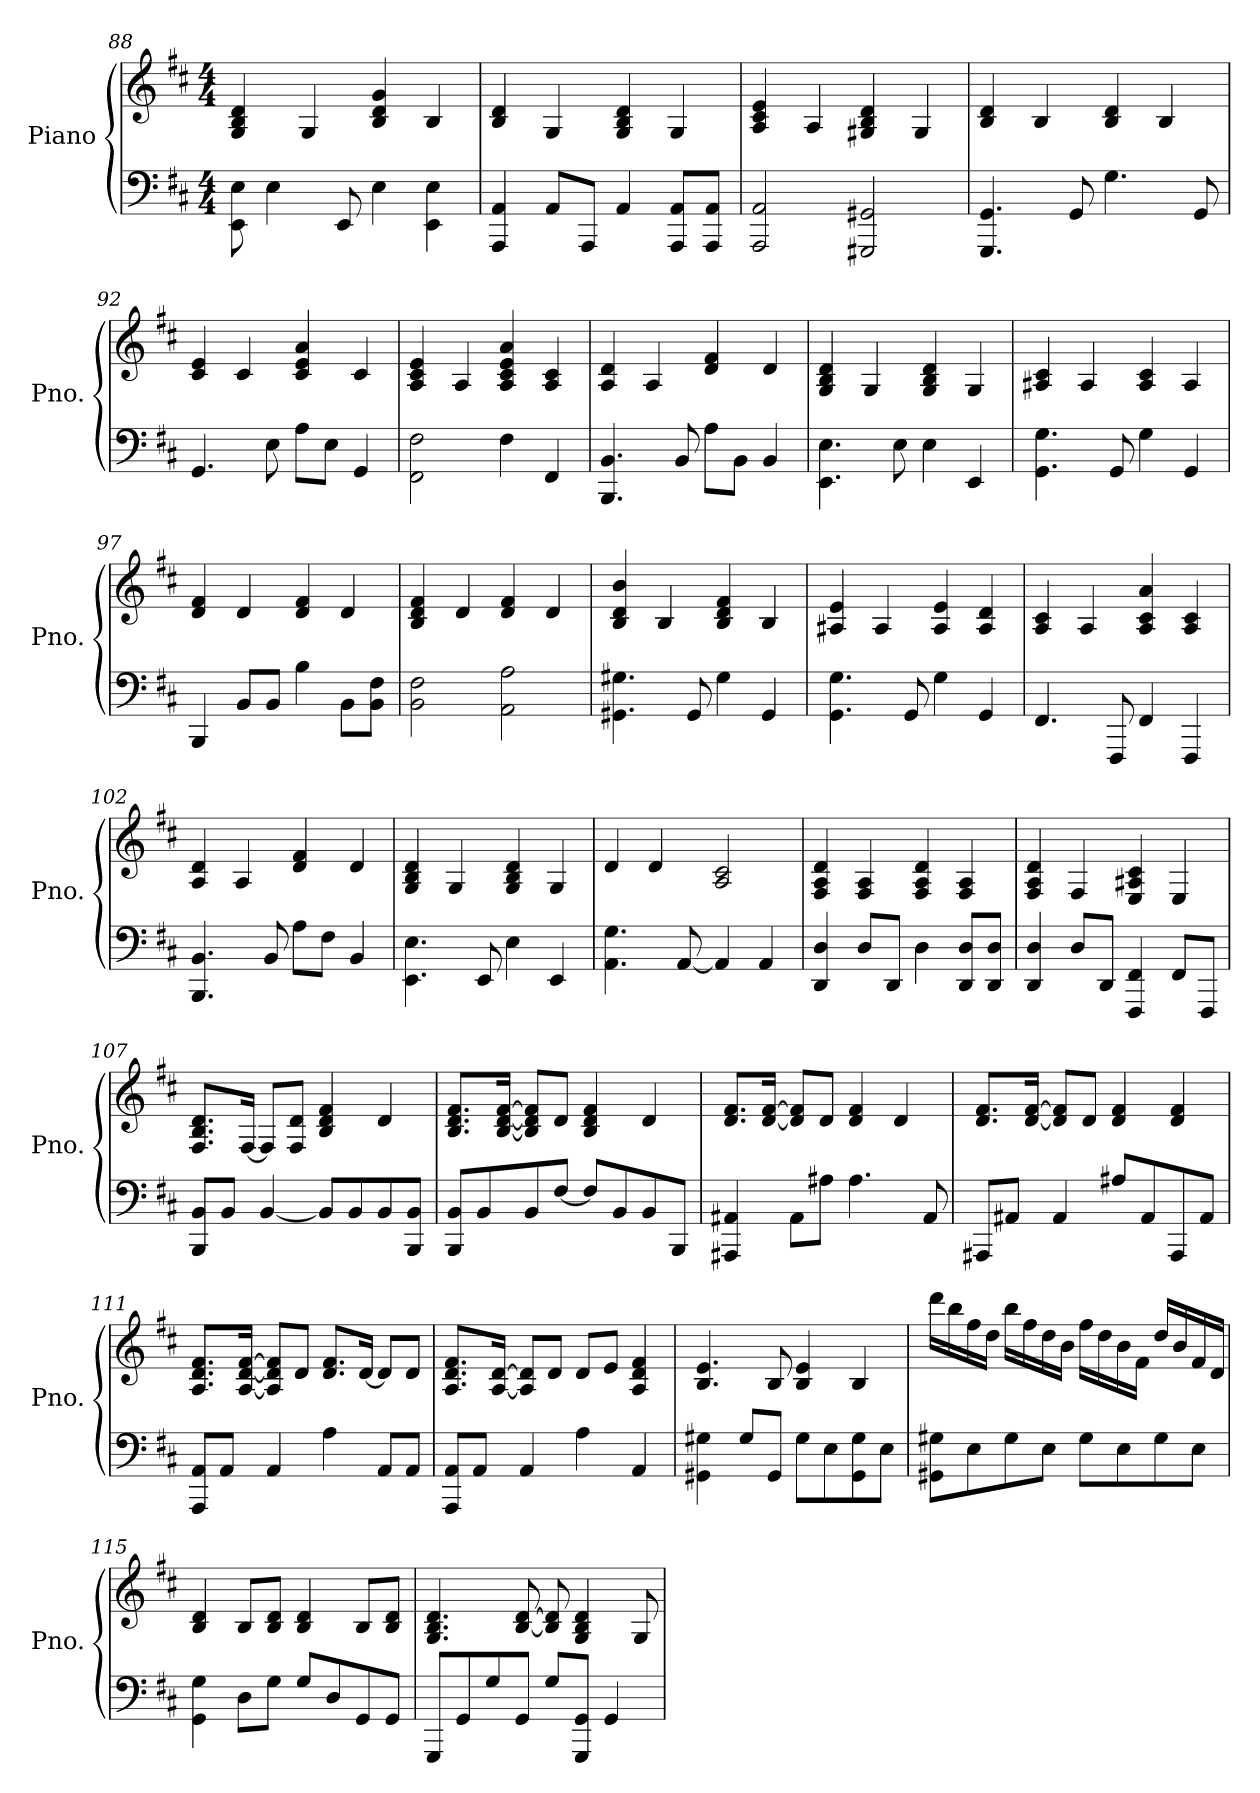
**kern	**kern
*part1	*part1
*staff2	*staff1
*I"Piano	*
*I'Pno.	*
*clefF4	*clefG2
*k[f#c#]	*k[f#c#]
*M4/4	*M4/4
=88	=88
8EE\ 8E\	4G/ 4B/ 4d/
4E\	.
.	4G/
8EE/	.
4E\	4B/ 4d/ 4g/
4EE\ 4E\	4B/
!!LO:LB:g=z
=89	=89
4AAA/ 4AA/	4B/ 4d/
8AA/L	4G/
8AAA/J	.
4AA/	4G/ 4B/ 4d/
8AAA/ 8AA/L	4G/
8AAA/ 8AA/J	.
=90	=90
2AAA/ 2AA/	4A/ 4c#/ 4e/
.	4A/
2GGG#X/ 2GG#X/	4G#X/ 4B/ 4d/
.	4G#/
=91	=91
4.GGG/ 4.GG/	4B/ 4d/
.	4B/
8GG/	.
4.G\	4B/ 4d/
.	4B/
8GG/	.
=92	=92
4.GG/	4c#/ 4e/
.	4c#/
8E\	.
8A\L	4c#/ 4e/ 4a/
8E\J	.
4GG/	4c#/
!!LO:PB:g=z
=93	=93
2FF#\ 2F#\	4A/ 4c#/ 4e/
.	4A/
4F#\	4A/ 4c#/ 4e/ 4a/
4FF#/	4A/ 4c#/
=94	=94
4.BBB/ 4.BB/	4A/ 4d/
.	4A/
8BB/	.
8A\L	4d/ 4f#/
8BB\J	.
4BB/	4d/
=95	=95
4.EE\ 4.E\	4G/ 4B/ 4d/
.	4G/
8E\	.
4E\	4G/ 4B/ 4d/
4EE/	4G/
=96	=96
4.GG\ 4.G\	4A#X/ 4c#/
.	4A#/
8GG/	.
4G\	4A#/ 4c#/
4GG/	4A#/
!!LO:LB:g=z
=97	=97
4BBB/	4d/ 4f#/
8BB/L	4d/
8BB/J	.
4B\	4d/ 4f#/
8BB\L	4d/
8BB\ 8F#\J	.
=98	=98
2BB\ 2F#\	4B/ 4d/ 4f#/
.	4d/
2AA\ 2A\	4d/ 4f#/
.	4d/
=99	=99
4.GG#X\ 4.G#X\	4B/ 4d/ 4b/
.	4B/
8GG#/	.
4G#\	4B/ 4d/ 4f#/
4GG#/	4B/
=100	=100
4.GG\ 4.G\	4A#X/ 4e/
.	4A#/
8GG/	.
4G\	4A#/ 4e/
4GG/	4A#/ 4d/
!!LO:LB:g=z
=101	=101
4.FF#/	4A/ 4c#/
.	4A/
8FFF#/	.
4FF#/	4A/ 4c#/ 4a/
4FFF#/	4A/ 4c#/
=102	=102
4.BBB/ 4.BB/	4A/ 4d/
.	4A/
8BB/	.
8A\L	4d/ 4f#/
8F#\J	.
4BB/	4d/
=103	=103
4.EE\ 4.E\	4G/ 4B/ 4d/
.	4G/
8EE/	.
4E\	4G/ 4B/ 4d/
4EE/	4G/
=104	=104
4.AA\ 4.G\	4d/
.	4d/
[8AA/	.
4AA/]	2A/ 2c#/
4AA/	.
!!LO:LB:g=z
=105	=105
4DD/ 4D/	4F#/ 4A/ 4d/
8D/L	4F#/ 4A/
8DD/J	.
4D\	4F#/ 4A/ 4d/
8DD/ 8D/L	4F#/ 4A/
8DD/ 8D/J	.
=106	=106
4DD/ 4D/	4F#/ 4A/ 4d/
8D/L	4F#/
8DD/J	.
4FFF#/ 4FF#/	4E/ 4A#X/ 4c#/
8FF#/L	4E/
8FFF#/J	.
=107	=107
8BBB/ 8BB/L	8.F#/ 8.B/ 8.d/L
8BB/J	.
.	[16F#/Jk
[4BB/	8F#/L]
.	8F#/ 8d/J
8BB/L]	4B/ 4d/ 4f#/
8BB/	.
8BB/	4d/
8BBB/ 8BB/J	.
=108	=108
8BBB/ 8BB/L	8.B/ 8.d/ 8.f#/L
8BB/	.
.	[16B/ [16d/ [16f#/Jk
8BB/	8B/] 8d/] 8f#/]L
[8F#/J	8d/J
8F#/L]	4B/ 4d/ 4f#/
8BB/	.
8BB/	4d/
8BBB/J	.
!!LO:LB:g=z
=109	=109
4AAA#X/ 4AA#X/	8.d/ 8.f#/L
.	[16d/ [16f#/Jk
8AA#\L	8d/] 8f#/]L
8A#X\J	8d/J
4.A#\	4d/ 4f#/
.	4d/
8AA#/	.
=110	=110
8AAA#X/L	8.d/ 8.f#/L
8AA#X/J	.
.	[16d/ [16f#/Jk
4AA#/	8d/] 8f#/]L
.	8d/J
8A#X/L	4d/ 4f#/
8AA#/	.
8AAA#/	4d/ 4f#/
8AA#/J	.
=111	=111
8AAA/ 8AA/L	8.A/ 8.d/ 8.f#/L
8AA/J	.
.	[16A/ [16d/ [16f#/Jk
4AA/	8A/] 8d/] 8f#/]L
.	8d/J
4A\	8.d/ 8.f#/L
.	[16d/Jk
8AA/L	8d/L]
8AA/J	8d/J
=112	=112
8AAA/ 8AA/L	8.A/ 8.d/ 8.f#/L
8AA/J	.
.	[16A/ [16d/Jk
4AA/	8A/] 8d/]L
.	8d/J
4A\	8d/L
.	8e/J
4AA/	4A/ 4d/ 4f#/
!!LO:LB:g=z
=113	=113
4GG#X\ 4G#X\	4.B/ 4.e/
8G#/L	.
8GG#/J	8B/
8G#\L	4B/ 4e/
8E\	.
8GG#\ 8G#\	4B/
8E\J	.
=114	=114
8GG#X\ 8G#X\L	16ddd\LL
.	16bb\
8E\	16ff#\
.	16dd\JJ
8G#\	16bb\LL
.	16ff#\
8E\J	16dd\
.	16b\JJ
8G#\L	16ff#\LL
.	16dd\
8E\	16b\
.	16f#\JJ
8G#\	16dd/LL
.	16b/
8E\J	16f#/
.	16d/JJ
=115	=115
4GG\ 4G\	4B/ 4d/
8D\L	8B/L
8G\J	8B/ 8d/J
8G/L	4B/ 4d/
8D/	.
8GG/	8B/L
8GG/J	8B/ 8d/J
=116	=116
8GGG/L	4.G/ 4.B/ 4.d/
8GG/	.
8G/	.
8GG/J	[8B/ [8d/
8G/L	8B/] 8d/]
8GGG/ 8GG/J	4G/ 4B/ 4d/
4GG/	.
.	8G/
=	=
*-	*-
